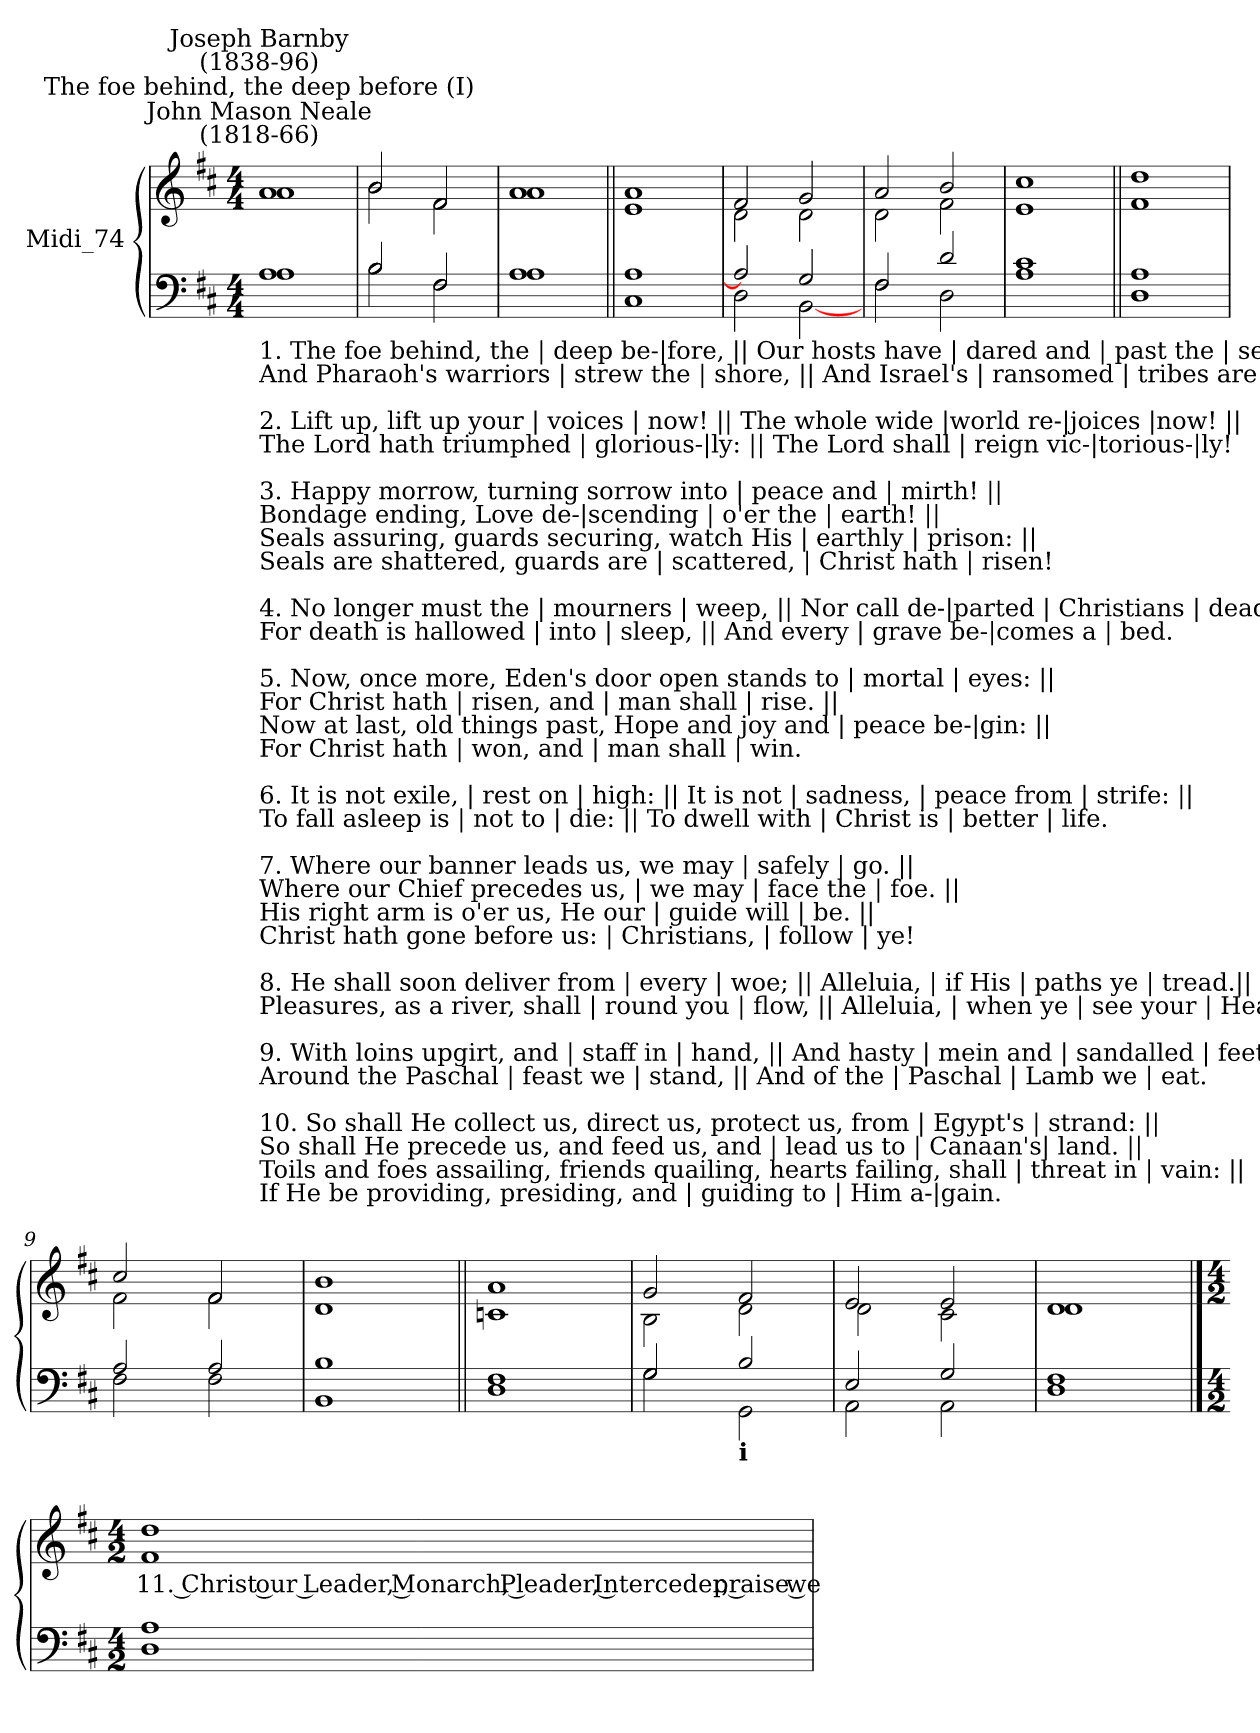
**kern	**kern	**text
*part2	*part1	*part1
*staff2	*staff1	*staff1
*I"Midi_74	*I"Midi_74	*
*clefF4	*clefG2	*
*k[f#c#]	*k[f#c#]	*
*D:	*D:	*
*M4/4	*M4/4	*
=1	=1	=1
*^	*^	*
!	!	!LO:TX:a:cj:t=John Mason Neale\n(1818-66)	!	!
!	!	!LO:TX:a:cj:t=The foe behind, the deep before (I)	!	!
!	!	!LO:TX:a:cj:t=Joseph Barnby\n(1838-96)	!	!
!LO:TX:b:t=1. The foe behind, the | deep be-|fore, || Our hosts have | dared and | past the | sea&colon; ||\nAnd Pharaoh's warriors | strew the | shore, || And Israel's | ransomed | tribes are | free.\n\n2. Lift up, lift up your | voices | now! || The whole wide |world re-|joices |now! || \nThe Lord hath triumphed | glorious-|ly&colon; || The Lord shall | reign vic-|torious-|ly!\n\n3. Happy morrow, turning sorrow into | peace and | mirth! || \nBondage ending, Love de-|scending |  o'er the | earth! ||\nSeals assuring, guards securing, watch His | earthly | prison&colon; || \nSeals are shattered, guards are | scattered, | Christ hath | risen! \n\n4. No longer must the | mourners | weep, || Nor call de-|parted | Christians | dead, || \nFor death is hallowed | into | sleep, || And every | grave be-|comes a | bed.\n\n5. Now, once more, Eden's door open stands to | mortal | eyes&colon; || \nFor Christ hath | risen, and | man shall | rise. || \nNow at last, old things past, Hope and joy and | peace be-|gin&colon; || \nFor Christ hath | won, and | man shall | win. \n\n6. It is not exile, | rest on | high&colon; || It is not | sadness, | peace from | strife&colon; || \nTo fall asleep is | not to  | die&colon; || To dwell with | Christ is | better | life.\n\n7. Where our banner leads us, we may | safely | go. || \nWhere our Chief precedes us, | we may |  face the | foe. ||  \nHis right arm is o'er us, He our | guide will | be. || \nChrist hath gone before us&colon; | Christians, | follow | ye!\n\n8. He shall soon deliver from | every | woe; || Alleluia, | if His | paths ye | tread.|| \nPleasures, as a river, shall | round you | flow, || Alleluia, | when ye | see your | Head.\n\n9. With loins upgirt, and | staff in | hand, || And hasty | mein and | sandalled | feet, || \nAround the Paschal | feast we | stand, || And of the | Paschal | Lamb we | eat.\n\n10. So shall He collect us, direct us, protect us, from | Egypt's | strand&colon; || \nSo shall He precede us, and feed us, and | lead us to | Canaan's| land. || \nToils and foes assailing, friends quailing, hearts failing, shall | threat in | vain&colon; || \nIf He be providing, presiding, and | guiding to | Him a-|gain.	!	!	!	!
1A/	1A\	1a/	1a\	.
=2	=2	=2	=2	=2
2B/	2B\	2b/	2b\	.
2F#/	2F#\	2f#/	2f#\	.
=3	=3	=3	=3	=3
1A/	1A\	1a/	1a\	.
=4||	=4||	=4||	=4||	=4||
1A/	1C#\	1a/	1e\	.
=5	=5	=5	=5	=5
2A/]	2D\	2f#/	2d\	.
2G/	[2BB\	2g/	2d\	.
=6	=6	=6	=6	=6
2F#/	2F#\	2a/	2d\	.
2d/	2D\	2b/	2f#\	.
=7	=7	=7	=7	=7
1c#/	1A\	1cc#/	1e\	.
=8||	=8||	=8||	=8||	=8||
1A/	1D\	1dd/	1f#\	.
=9	=9	=9	=9	=9
2A/	2F#\	2cc#/	2f#\	.
2A/	2F#\	2f#/	2f#\	.
=10	=10	=10	=10	=10
1B/	1BB\	1b/	1d\	.
=11||	=11||	=11||	=11||	=11||
1F#/	1D\	1a/	1cn\	.
=12	=12	=12	=12	=12
2G/	2G\	2g/	2B\	.
!LO:TX:b:B:t=i	!	!	!	!
2B/	2GG\	2f#/	2d\	.
=13	=13	=13	=13	=13
2E/	2AA\	2e/	2d\	.
2G/	2AA\	2e/	2c#\	.
=14	=14	=14	=14	=14
1F#/	1D\	1d/	1d\	.
!!LO:LB:g=z	!!
==15	==15	==15	==15	==15
*M4/2	*	*M4/2	*	*
!	!	!	!	!LO:LY:b
1A/	1D\	1dd/	1f#\	11. Christ our Leader, Monarch, Pleader, Interceder, praise we
*v	*v	*	*	*
*	*v	*v	*
=	=	=
*-	*-	*-
